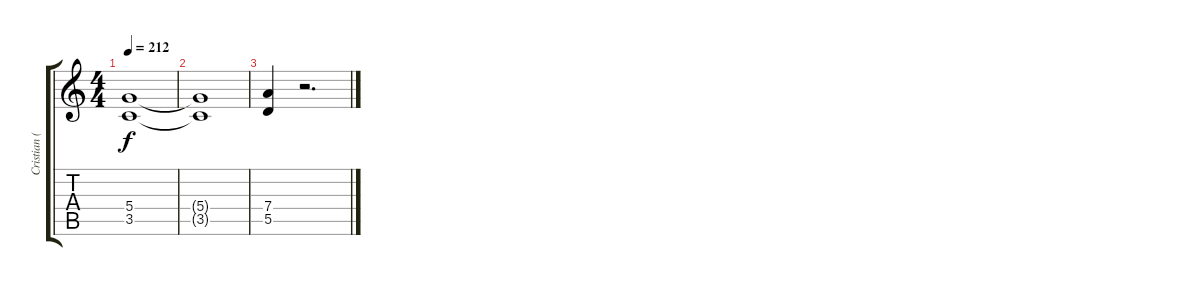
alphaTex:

\track ("Cristian (guitarra)" "Cristian (") {instrument distortionguitar}
\staff {score tabs}
\tuning (E4 B3 G3 D3 A2 E2) {hide}
\ts (4 4)
\tempo 212
\clef g2
\ks c
(5.4 3.5).1{dy f} |
(5.4{t} 3.5{t}).1 |
(7.4 5.5).4 r.2{d}
